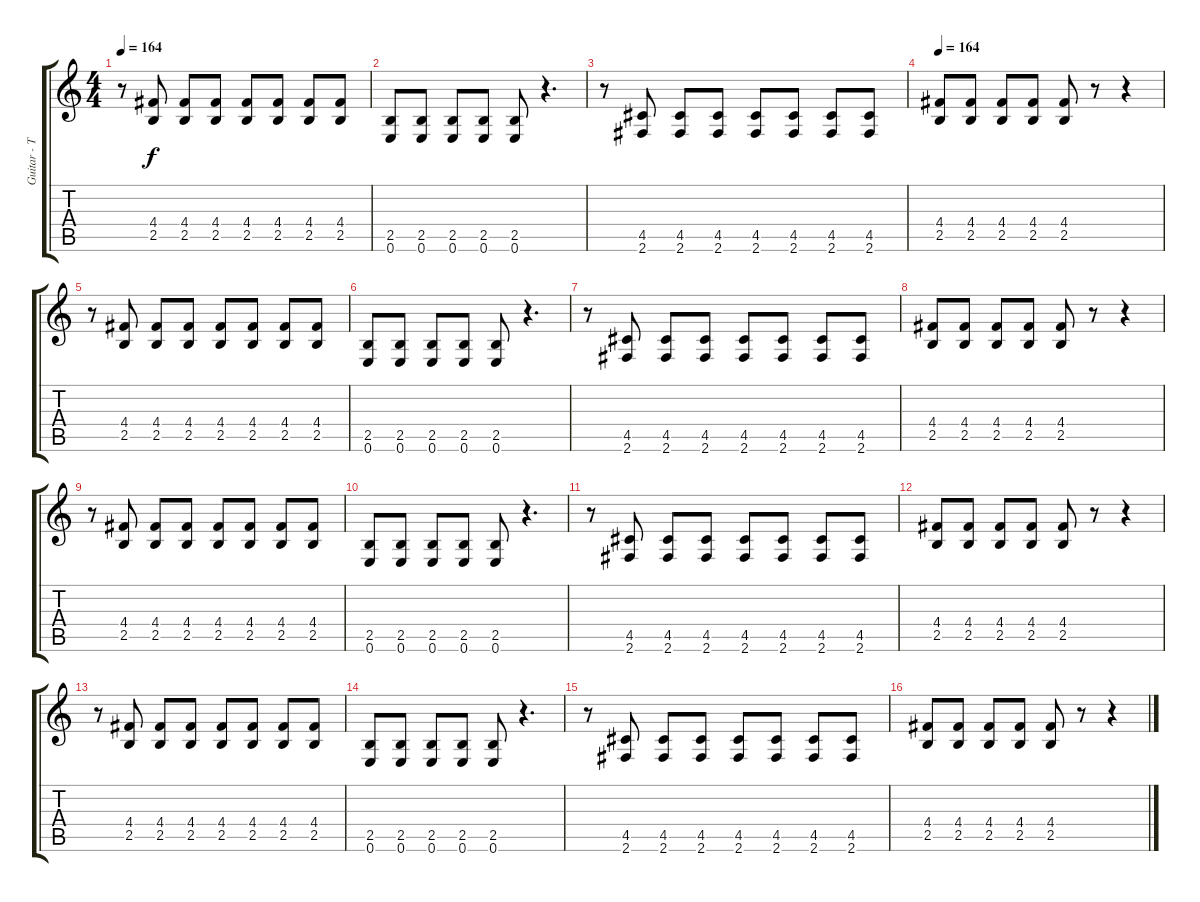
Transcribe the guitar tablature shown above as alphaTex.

\track ("Guitar - Tom Mattew Delonge" "Guitar - T") {instrument overdrivenguitar}
\staff {score tabs}
\tuning (E4 B3 G3 D3 A2 E2) {hide}
\ts (4 4)
\tempo 164
\clef g2
\ks c
r.8{dy f} (4.4 2.5).8 (4.4 2.5).8 (4.4 2.5).8 (4.4 2.5).8 (4.4 2.5).8 (4.4 2.5).8 (4.4 2.5).8 |
(2.5 0.6).8 (2.5 0.6).8 (2.5 0.6).8 (2.5 0.6).8 (2.5 0.6).8 r.4{d} |
r.8 (4.5 2.6).8 (4.5 2.6).8 (4.5 2.6).8 (4.5 2.6).8 (4.5 2.6).8 (4.5 2.6).8 (4.5 2.6).8 |
\tempo 164
(4.4 2.5).8 (4.4 2.5).8 (4.4 2.5).8 (4.4 2.5).8 (4.4 2.5).8 r.8 r.4 |
r.8 (4.4 2.5).8 (4.4 2.5).8 (4.4 2.5).8 (4.4 2.5).8 (4.4 2.5).8 (4.4 2.5).8 (4.4 2.5).8 |
(2.5 0.6).8 (2.5 0.6).8 (2.5 0.6).8 (2.5 0.6).8 (2.5 0.6).8 r.4{d} |
r.8 (4.5 2.6).8 (4.5 2.6).8 (4.5 2.6).8 (4.5 2.6).8 (4.5 2.6).8 (4.5 2.6).8 (4.5 2.6).8 |
(4.4 2.5).8 (4.4 2.5).8 (4.4 2.5).8 (4.4 2.5).8 (4.4 2.5).8 r.8 r.4 |
r.8 (4.4 2.5).8 (4.4 2.5).8 (4.4 2.5).8 (4.4 2.5).8 (4.4 2.5).8 (4.4 2.5).8 (4.4 2.5).8 |
(2.5 0.6).8 (2.5 0.6).8 (2.5 0.6).8 (2.5 0.6).8 (2.5 0.6).8 r.4{d} |
r.8 (4.5 2.6).8 (4.5 2.6).8 (4.5 2.6).8 (4.5 2.6).8 (4.5 2.6).8 (4.5 2.6).8 (4.5 2.6).8 |
(4.4 2.5).8 (4.4 2.5).8 (4.4 2.5).8 (4.4 2.5).8 (4.4 2.5).8 r.8 r.4 |
r.8 (4.4 2.5).8 (4.4 2.5).8 (4.4 2.5).8 (4.4 2.5).8 (4.4 2.5).8 (4.4 2.5).8 (4.4 2.5).8 |
(2.5 0.6).8 (2.5 0.6).8 (2.5 0.6).8 (2.5 0.6).8 (2.5 0.6).8 r.4{d} |
r.8 (4.5 2.6).8 (4.5 2.6).8 (4.5 2.6).8 (4.5 2.6).8 (4.5 2.6).8 (4.5 2.6).8 (4.5 2.6).8 |
(4.4 2.5).8 (4.4 2.5).8 (4.4 2.5).8 (4.4 2.5).8 (4.4 2.5).8 r.8 r.4
